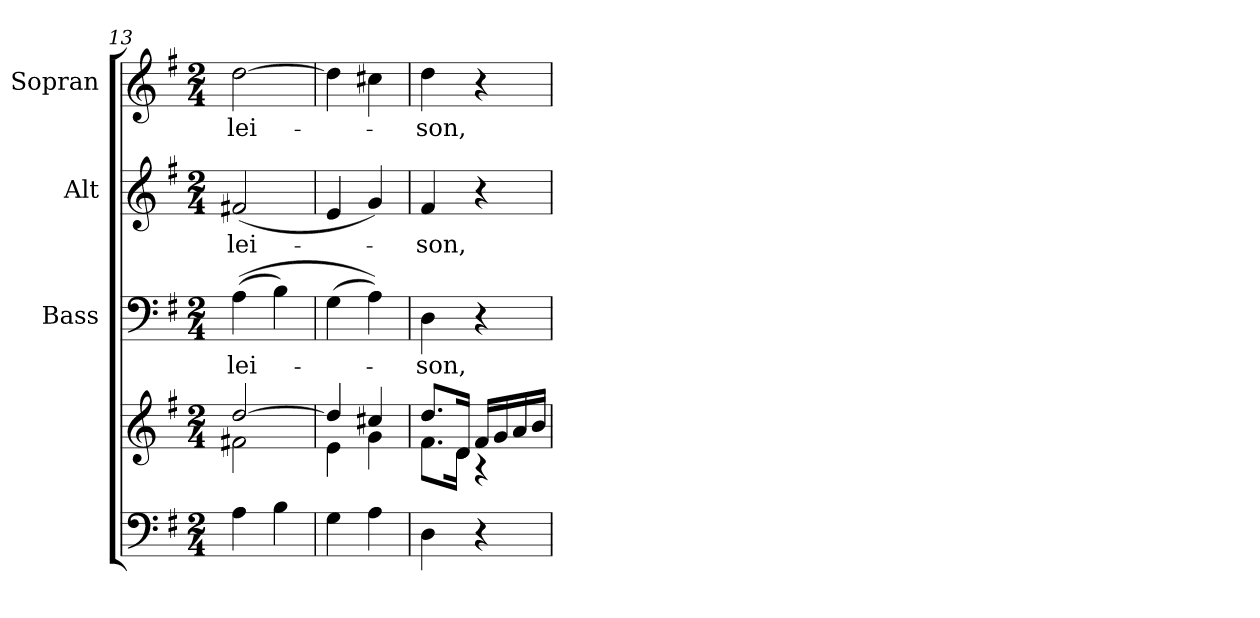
**kern	**kern	**kern	**text	**kern	**text	**kern	**text
*part4	*part4	*part3	*part3	*part2	*part2	*part1	*part1
*staff5	*staff4	*staff3	*staff3	*staff2	*staff2	*staff1	*staff1
*	*	*I"Bass	*	*I"Alt	*	*I"Sopran	*
*	*	*I'B.	*	*I'A.	*	*I'S.	*
*clefF4	*clefG2	*clefF4	*	*clefG2	*	*clefG2	*
*k[f#]	*k[f#]	*k[f#]	*	*k[f#]	*	*k[f#]	*
*G:	*G:	*G:	*	*G:	*	*G:	*
*M2/4	*M2/4	*M2/4	*	*M2/4	*	*M2/4	*
=13	=13	=13	=13	=13	=13	=13	=13
*	*^	*	*	*	*	*	*
!	!	!	!	!LO:LY:b	!	!LO:LY:b	!	!LO:LY:b
4A\	[>2dd/	2f#X\	(>(>4A\	-lei-	(<2f#X/	-lei-	[2dd\	-lei-
4B\	.	.	4B\)	.	.	.	.	.
=14	=14	=14	=14	=14	=14	=14	=14	=14
4G\	4dd/]	4e\	(>4G\	.	4e/	.	4dd\]	.
4A\	4cc#X/	4g\	4A\))	.	4g/)	.	4cc#X\	.
!!LO:LB:g=z
=15	=15	=15	=15	=15	=15	=15	=15	=15
!	!	!	!	!LO:LY:b	!	!LO:LY:b	!	!LO:LY:b
4D\	8.dd/L	8.f#\L	4D\	-son,	4f#/	-son,	4dd\	-son,
.	16d/Jk	16d\Jk	.	.	.	.	.	.
4r	16f#/LL	4rA	4r	.	4r	.	4r	.
.	16g/	.	.	.	.	.	.	.
.	16a/	.	.	.	.	.	.	.
.	16b/JJ	.	.	.	.	.	.	.
*	*v	*v	*	*	*	*	*	*
=	=	=	=	=	=	=	=
*-	*-	*-	*-	*-	*-	*-	*-
